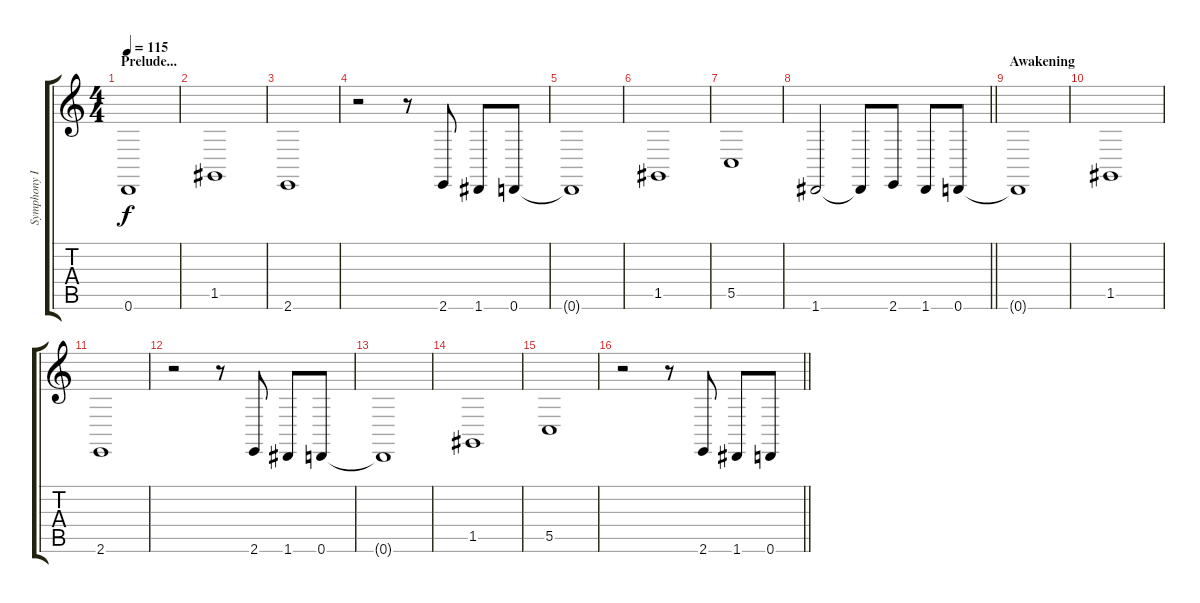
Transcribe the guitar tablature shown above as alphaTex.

\track ("Symphony II" "Symphony I") {instrument stringensemble2}
\staff {score tabs}
\tuning (D4 A3 F3 C3 G2 D2) {hide}
\ts (4 4)
\section ("" "Prelude...")
\tempo 115
\clef g2
\ks c
0.6.1{dy f} |
1.5.1 |
2.6.1 |
r.2 r.8 2.6.8 1.6.8 0.6.8 |
0.6{t}.1 |
1.5.1 |
5.5.1 |
\barLineRight lightlight
1.6.2 1.6{t}.8 2.6.8 1.6.8 0.6.8 |
\section ("" "Awakening")
0.6{t}.1 |
1.5.1 |
2.6.1 |
r.2 r.8 2.6.8 1.6.8 0.6.8 |
0.6{t}.1 |
1.5.1 |
5.5.1 |
\barLineRight lightlight
r.2 r.8 2.6.8 1.6.8 0.6.8
